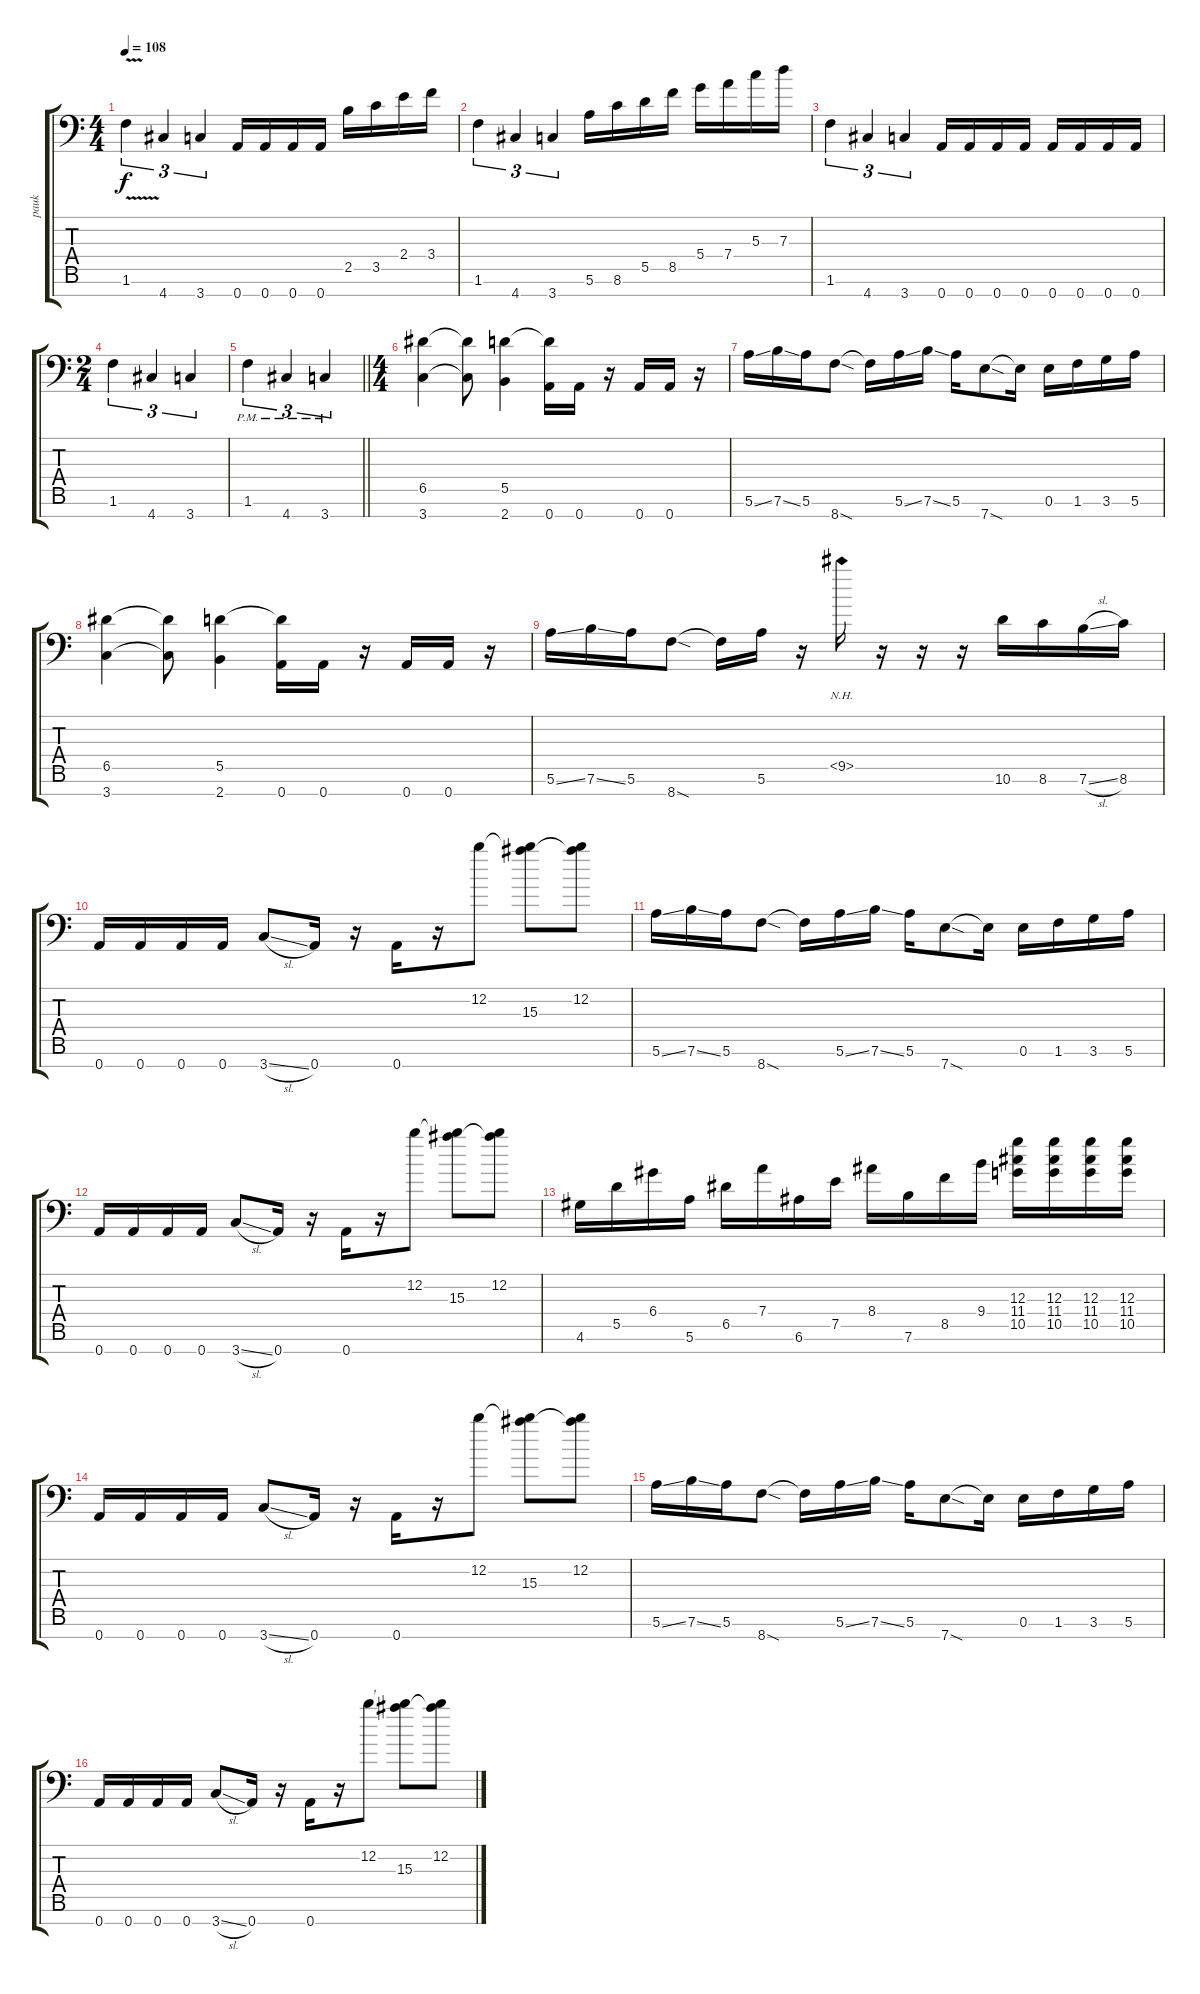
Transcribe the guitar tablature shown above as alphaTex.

\track ("pauk" "pauk") {instrument overdrivenguitar}
\staff {score tabs}
\tuning (E4 B3 G3 D3 A2 E2 A1) {hide}
\ts (4 4)
\tempo 108
\clef f4
\ks c
1.6{v}.4{tu (3 2) dy f} 4.7.4{tu (3 2)} 3.7.4{tu (3 2)} 0.7.16 0.7.16 0.7.16 0.7.16 2.5.16 3.5.16 2.4.16 3.4.16 |
1.6.4{tu (3 2)} 4.7.4{tu (3 2)} 3.7.4{tu (3 2)} 5.6.16 8.6.16 5.5.16 8.5.16 5.4.16 7.4.16 5.3.16 7.3.16 |
1.6.4{tu (3 2)} 4.7.4{tu (3 2)} 3.7.4{tu (3 2)} 0.7.16 0.7.16 0.7.16 0.7.16 0.7.16 0.7.16 0.7.16 0.7.16 |
\ts (2 4)
1.6.4{tu (3 2)} 4.7.4{tu (3 2)} 3.7.4{tu (3 2)} |
\barLineRight lightlight
1.6{pm}.4{tu (3 2)} 4.7{pm}.4{tu (3 2)} 3.7{pm}.4{tu (3 2)} |
\ts (4 4)
(6.5 3.7).4 (6.5{t} 3.7{t}).8 (5.5 2.7).4 (5.5{t} 0.7).16 0.7.16 r.16 0.7.16 0.7.16 r.16 |
5.6{ss}.16 7.6{ss}.16 5.6.16 8.7{sod}.8 8.7{t}.16 5.6{ss}.16 7.6{ss}.16 5.6.16 7.7{sod}.8 7.7{t}.16 0.6.16 1.6.16 3.6.16 5.6.16 |
(6.5 3.7).4 (6.5{t} 3.7{t}).8 (5.5 2.7).4 (5.5{t} 0.7).16 0.7.16 r.16 0.7.16 0.7.16 r.16 |
5.6{ss}.16 7.6{ss}.16 5.6.16 8.7{sod}.8 8.7{t}.16 5.6.16 r.16 9.5{nh}.16 r.16 r.16 r.16 10.6.16 8.6.16 7.6{sl}.16 8.6.16 |
0.7.16 0.7.16 0.7.16 0.7.16 3.7{sl}.8 0.7.16 r.16 0.7.16 r.16 12.2.8 (12.2{t} 15.3).8 (12.2 15.3{t}).8 |
5.6{ss}.16 7.6{ss}.16 5.6.16 8.7{sod}.8 8.7{t}.16 5.6{ss}.16 7.6{ss}.16 5.6.16 7.7{sod}.8 7.7{t}.16 0.6.16 1.6.16 3.6.16 5.6.16 |
0.7.16 0.7.16 0.7.16 0.7.16 3.7{sl}.8 0.7.16 r.16 0.7.16 r.16 12.2.8 (12.2{t} 15.3).8 (12.2 15.3{t}).8 |
4.6.16 5.5.16 6.4.16 5.6.16 6.5.16 7.4.16 6.6.16 7.5.16 8.4.16 7.6.16 8.5.16 9.4.16 (12.3 11.4 10.5).16 (12.3 11.4 10.5).16 (12.3 11.4 10.5).16 (12.3 11.4 10.5).16 |
0.7.16 0.7.16 0.7.16 0.7.16 3.7{sl}.8 0.7.16 r.16 0.7.16 r.16 12.2.8 (12.2{t} 15.3).8 (12.2 15.3{t}).8 |
5.6{ss}.16 7.6{ss}.16 5.6.16 8.7{sod}.8 8.7{t}.16 5.6{ss}.16 7.6{ss}.16 5.6.16 7.7{sod}.8 7.7{t}.16 0.6.16 1.6.16 3.6.16 5.6.16 |
0.7.16 0.7.16 0.7.16 0.7.16 3.7{sl}.8 0.7.16 r.16 0.7.16 r.16 12.2.8 (12.2{t} 15.3).8 (12.2 15.3{t}).8
